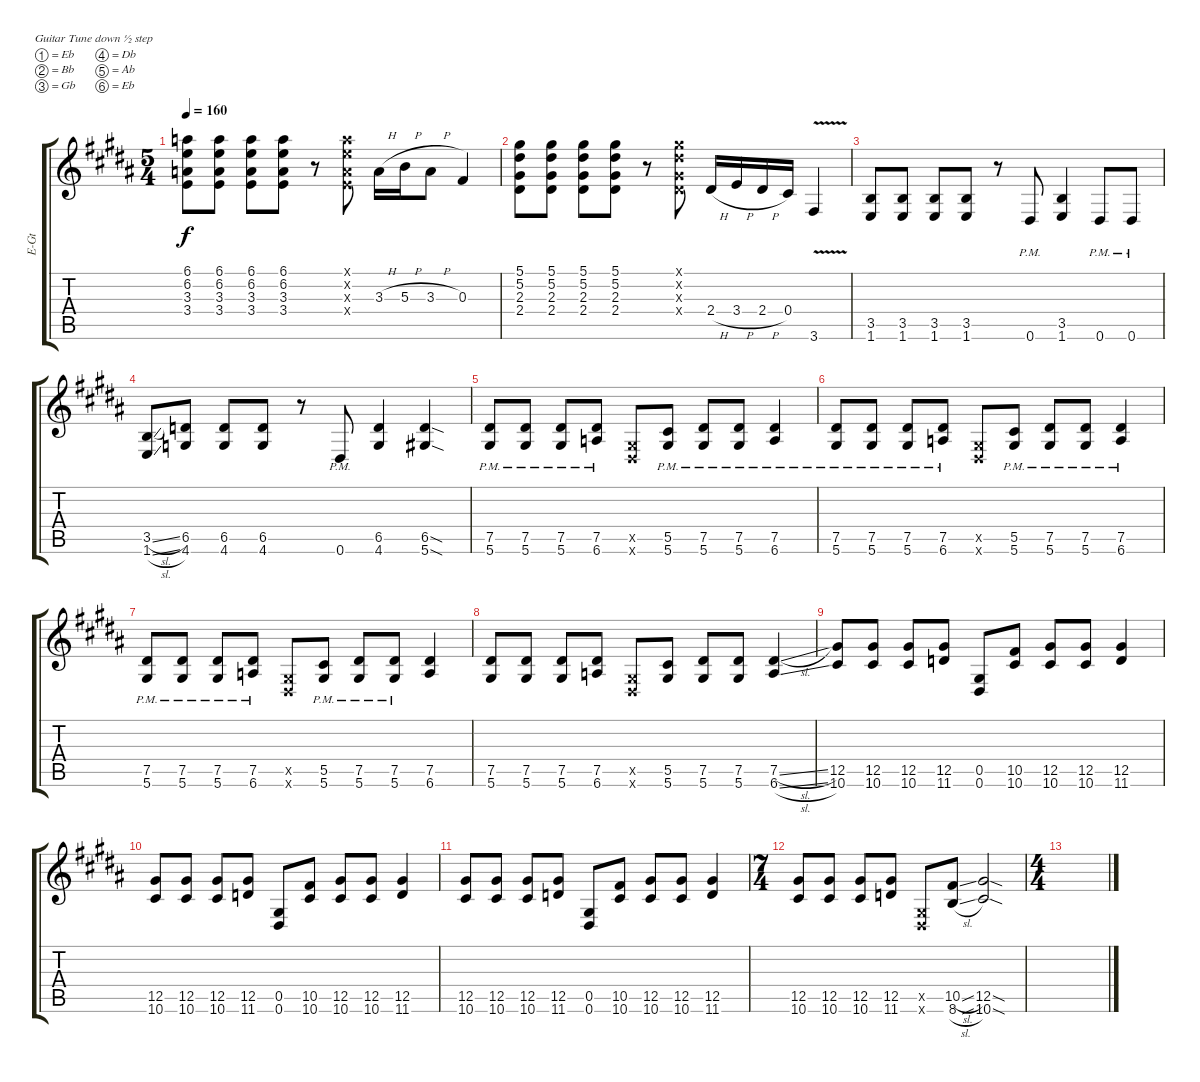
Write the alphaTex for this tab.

\bracketExtendMode groupsimilarinstruments
\otherSystemsTrackNameOrientation horizontal
\track ("Electric Guitar 1" "E-Gt") {instrument distortionguitar}
\staff {score tabs}
\tuning (Eb4 Bb3 Gb3 Db3 Ab2 Eb2)
\ts (5 4)
\tempo 160
\clef g2
\ks b
(3.4{acc forcenatural} 3.3{acc b} 6.2{acc forcenatural} 6.1{acc b}).8{dy f beam Down} (6.1{acc b} 6.2{acc forcenatural} 3.3{acc b} 3.4{acc forcenatural}).8{beam Down} (3.4{acc forcenatural} 3.3{acc b} 6.2{acc forcenatural} 6.1{acc b}).8{beam Down} (3.4{acc forcenatural} 3.3{acc b} 6.1{acc b} 6.2{acc forcenatural}).8{beam Down} r.8{beam Down} (3.4{x acc forcenatural} 3.3{x acc b} 6.2{x acc forcenatural} 6.1{x acc b}).8{beam Down} 3.3{h acc b}.16{beam Down} 5.3{h acc forcenatural}.16{beam Down} 3.3{h acc b}.8{beam Down} 0.3{acc forcenatural}.4{beam Up} |
(2.4{acc forcenatural} 2.3{acc forcenatural} 5.2{acc forcenatural} 5.1{acc forcenatural}).8{beam Down} (5.1{acc forcenatural} 5.2{acc forcenatural} 2.3{acc forcenatural} 2.4{acc forcenatural}).8{beam Down} (2.4{acc forcenatural} 2.3{acc forcenatural} 5.2{acc forcenatural} 5.1{acc forcenatural}).8{beam Down} (2.4{acc forcenatural} 2.3{acc forcenatural} 5.2{acc forcenatural} 5.1{acc forcenatural}).8{beam Down} r.8{beam Down} (2.4{x acc forcenatural} 2.3{x acc forcenatural} 5.2{x acc forcenatural} 5.1{x acc forcenatural}).8{beam Down} 2.4{h acc forcenatural}.16{beam Up} 3.4{h acc forcenatural}.16{beam Up} 2.4{h acc forcenatural}.16{beam Up} 0.4{acc forcenatural}.16{beam Up} 3.6{v acc forcenatural}.4{beam Up} |
(1.6{acc forcenatural} 3.5{acc forcenatural}).8{beam Up} (1.6{acc forcenatural} 3.5{acc forcenatural}).8{beam Up} (1.6{acc forcenatural} 3.5{acc forcenatural}).8{beam Up} (1.6{acc forcenatural} 3.5{acc forcenatural}).8{beam Up} r.8{beam Up} 0.6{pm acc forcenatural}.8{beam Up} (1.6{acc forcenatural} 3.5{acc forcenatural}).4{beam Up} 0.6{pm acc forcenatural}.8{beam Up} 0.6{pm acc forcenatural}.8{beam Up} |
(1.6{sl acc forcenatural} 3.5{sl acc forcenatural}).8{beam Up} (4.6{acc b} 6.5{acc b}).8{beam Up} (4.6{acc b} 6.5{acc b}).8{beam Up} (4.6{acc b} 6.5{acc b}).8{beam Up} r.8{beam Up} 0.6{pm acc forcenatural}.8{beam Up} (4.6{acc b} 6.5{acc b}).4{beam Up} (5.6{sod acc forcenatural} 6.5{sod acc b}).4{beam Up} |
(5.6{pm acc forcenatural} 7.5{pm acc forcenatural}).8{beam Up} (7.5{pm acc forcenatural} 5.6{pm acc forcenatural}).8{beam Up} (5.6{pm acc forcenatural} 7.5{pm acc forcenatural}).8{beam Up} (6.6{pm acc b} 7.5{pm acc forcenatural}).8{beam Up} (0.6{x acc forcenatural} 0.5{x acc forcenatural}).8{beam Up} (5.6{pm acc forcenatural} 5.5{pm acc forcenatural}).8{beam Up} (5.6{pm acc forcenatural} 7.5{pm acc forcenatural}).8{beam Up} (7.5{pm acc forcenatural} 5.6{pm acc forcenatural}).8{beam Up} (6.6{pm acc b} 7.5{pm acc forcenatural}).4{beam Up} |
(5.6{pm acc forcenatural} 7.5{pm acc forcenatural}).8{beam Up} (7.5{pm acc forcenatural} 5.6{pm acc forcenatural}).8{beam Up} (5.6{pm acc forcenatural} 7.5{pm acc forcenatural}).8{beam Up} (6.6{pm acc b} 7.5{pm acc forcenatural}).8{beam Up} (0.6{x acc forcenatural} 0.5{x acc forcenatural}).8{beam Up} (5.6{pm acc forcenatural} 5.5{pm acc forcenatural}).8{beam Up} (5.6{pm acc forcenatural} 7.5{pm acc forcenatural}).8{beam Up} (7.5{pm acc forcenatural} 5.6{pm acc forcenatural}).8{beam Up} (6.6{pm acc b} 7.5{pm acc forcenatural}).4{beam Up} |
(5.6{pm acc forcenatural} 7.5{pm acc forcenatural}).8{beam Up} (7.5{pm acc forcenatural} 5.6{pm acc forcenatural}).8{beam Up} (5.6{pm acc forcenatural} 7.5{pm acc forcenatural}).8{beam Up} (6.6{pm acc b} 7.5{pm acc forcenatural}).8{beam Up} (0.6{x acc forcenatural} 0.5{x acc forcenatural}).8{beam Up} (5.6{pm acc forcenatural} 5.5{pm acc forcenatural}).8{beam Up} (5.6{pm acc forcenatural} 7.5{pm acc forcenatural}).8{beam Up} (7.5{pm acc forcenatural} 5.6{pm acc forcenatural}).8{beam Up} (6.6{acc b} 7.5{acc forcenatural}).4{beam Up} |
(5.6{acc forcenatural} 7.5{acc forcenatural}).8{beam Up} (7.5{acc forcenatural} 5.6{acc forcenatural}).8{beam Up} (5.6{acc forcenatural} 7.5{acc forcenatural}).8{beam Up} (6.6{acc b} 7.5{acc forcenatural}).8{beam Up} (0.6{x acc forcenatural} 0.5{x acc forcenatural}).8{beam Up} (5.6{acc forcenatural} 5.5{acc forcenatural}).8{beam Up} (5.6{acc forcenatural} 7.5{acc forcenatural}).8{beam Up} (7.5{acc forcenatural} 5.6{acc forcenatural}).8{beam Up} (6.6{sl acc b} 7.5{sl acc forcenatural}).4{beam Up} |
(10.6{acc forcenatural} 12.5{acc forcenatural}).8{beam Up} (12.5{acc forcenatural} 10.6{acc forcenatural}).8{beam Up} (12.5{acc forcenatural} 10.6{acc forcenatural}).8{beam Up} (12.5{acc forcenatural} 11.6{acc b}).8{beam Up} (0.6{acc forcenatural} 0.5{acc forcenatural}).8{beam Up} (10.5{acc forcenatural} 10.6{acc forcenatural}).8{beam Up} (12.5{acc forcenatural} 10.6{acc forcenatural}).8{beam Up} (10.6{acc forcenatural} 12.5{acc forcenatural}).8{beam Up} (11.6{acc b} 12.5{acc forcenatural}).4{beam Up} |
(10.6{acc forcenatural} 12.5{acc forcenatural}).8{beam Up} (12.5{acc forcenatural} 10.6{acc forcenatural}).8{beam Up} (12.5{acc forcenatural} 10.6{acc forcenatural}).8{beam Up} (12.5{acc forcenatural} 11.6{acc b}).8{beam Up} (0.6{acc forcenatural} 0.5{acc forcenatural}).8{beam Up} (10.5{acc forcenatural} 10.6{acc forcenatural}).8{beam Up} (12.5{acc forcenatural} 10.6{acc forcenatural}).8{beam Up} (10.6{acc forcenatural} 12.5{acc forcenatural}).8{beam Up} (11.6{acc b} 12.5{acc forcenatural}).4{beam Up} |
(10.6{acc forcenatural} 12.5{acc forcenatural}).8{beam Up} (12.5{acc forcenatural} 10.6{acc forcenatural}).8{beam Up} (12.5{acc forcenatural} 10.6{acc forcenatural}).8{beam Up} (12.5{acc forcenatural} 11.6{acc b}).8{beam Up} (0.6{acc forcenatural} 0.5{acc forcenatural}).8{beam Up} (10.5{acc forcenatural} 10.6{acc forcenatural}).8{beam Up} (12.5{acc forcenatural} 10.6{acc forcenatural}).8{beam Up} (10.6{acc forcenatural} 12.5{acc forcenatural}).8{beam Up} (11.6{acc b} 12.5{acc forcenatural}).4{beam Up} |
\ts (7 4)
(10.6{acc forcenatural} 12.5{acc forcenatural}).8{beam Up} (12.5{acc forcenatural} 10.6{acc forcenatural}).8{beam Up} (12.5{acc forcenatural} 10.6{acc forcenatural}).8{beam Up} (12.5{acc forcenatural} 11.6{acc b}).8{beam Up} (0.6{x acc forcenatural} 0.5{x acc forcenatural}).8{beam Up} (10.5{sl acc forcenatural} 8.6{sl acc forcenatural}).8{beam Up} (12.5{sod acc forcenatural} 10.6{sod acc forcenatural}).2{beam Up} |
\ts (4 4)
